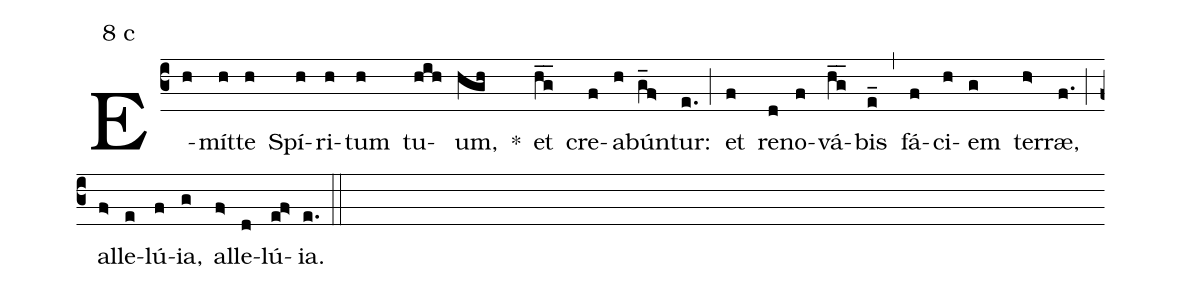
mode:8 c;
%%
(c3) E(h)mít(h)te(h) Spí(h)ri(h)tum(h) tu(hih)um,(hgh) *() et(hg__) cre(f)a(h)bún(g_f>)tur:(e.) (;) et(f) re(d)no(f)vá(hg__)bis(e_) (,) fá(f)ci(h)em(g) ter(h>)ræ,(f.) (;) al(f>)le(e)lú(f){ia},(g) al(f>)le(d)lú(ef>){ia}.(e.) (::)
